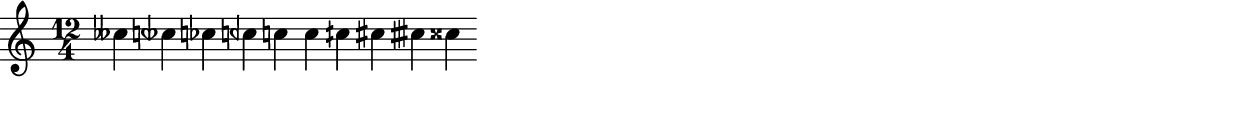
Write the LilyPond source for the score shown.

%% Generated by lilypond-book.py
%% Options: [exampleindent=10.16\mm,indent=0\mm,line-width=160\mm]
\include "lilypond-book-preamble.ly"


% ****************************************************************
% Start cut-&-pastable-section
% ****************************************************************



\paper {
  indent = 0\mm
  line-width = 160\mm
  % offset the left padding, also add 1mm as lilypond creates cropped
  % images with a little space on the right
  line-width = #(- line-width (* mm  3.000000) (* mm 1))
}

\layout {
  
}





% ****************************************************************
% ly snippet:
% ****************************************************************
\sourcefilename "/home/karlin/lilypond-git/input/regression/accidental-quarter.ly"
\sourcefileline 0
\header {

  texidoc = "Quarter tone notation is supported, including
    threequarters flat."
}
\version "2.19.21"
\layout { ragged-right = ##t }

\relative {
  \time 12/4 
  ceses''4
  ceseh
  ces
  ceh
  c
  c
  cih
  cis 
  cisih
  cisis
}



% ****************************************************************
% end ly snippet
% ****************************************************************
